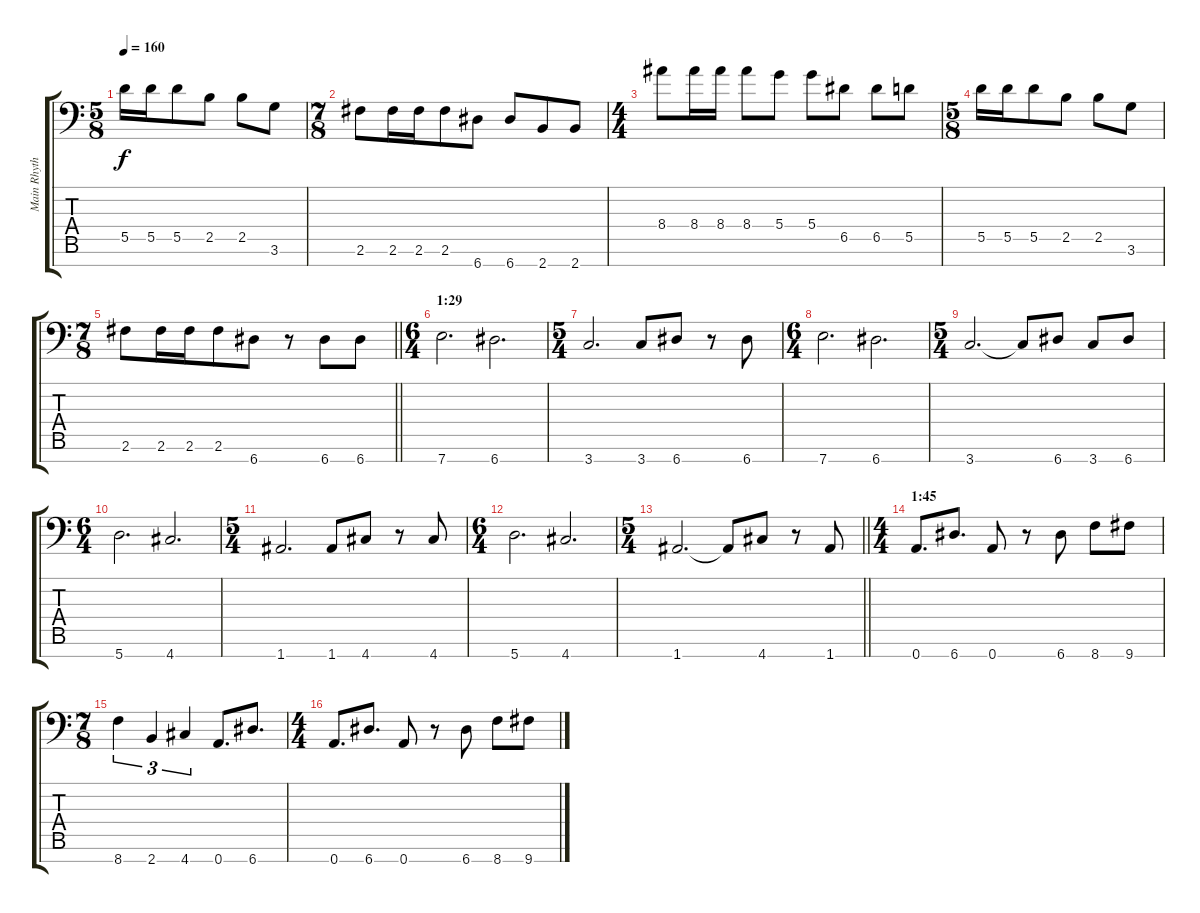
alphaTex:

\track ("Main Rhythm Guitar R" "Main Rhyth") {instrument distortionguitar}
\staff {score tabs}
\tuning (E4 B3 G3 D3 A2 E2 A1) {hide}
\ts (5 8)
\tempo 160
\clef f4
\ks c
5.5.16{dy f} 5.5.16 5.5.8 2.5.8 2.5.8 3.6.8 |
\ts (7 8)
2.6.8 2.6.16 2.6.16 2.6.8 6.7.8 6.7.8 2.7.8 2.7.8 |
\ts (4 4)
8.4.8 8.4.16 8.4.16 8.4.8 5.4.8 5.4.8 6.5.8 6.5.8 5.5.8 |
\ts (5 8)
5.5.16 5.5.16 5.5.8 2.5.8 2.5.8 3.6.8 |
\ts (7 8)
\barLineRight lightlight
2.6.8 2.6.16 2.6.16 2.6.8 6.7.8 r.8 6.7.8 6.7.8 |
\ts (6 4)
\section ("" "1:29")
7.7.2{d} 6.7.2{d} |
\ts (5 4)
3.7.2{d} 3.7.8 6.7.8 r.8 6.7.8 |
\ts (6 4)
7.7.2{d} 6.7.2{d} |
\ts (5 4)
3.7.2{d} 3.7{t}.8 6.7.8 3.7.8 6.7.8 |
\ts (6 4)
5.7.2{d} 4.7.2{d} |
\ts (5 4)
1.7.2{d} 1.7.8 4.7.8 r.8 4.7.8 |
\ts (6 4)
5.7.2{d} 4.7.2{d} |
\ts (5 4)
\barLineRight lightlight
1.7.2{d} 1.7{t}.8 4.7.8 r.8 1.7.8 |
\ts (4 4)
\section ("" "1:45")
0.7.8{d} 6.7.8{d} 0.7.8 r.8 6.7.8 8.7.8 9.7.8 |
\ts (7 8)
8.7.4{tu (3 2)} 2.7.4{tu (3 2)} 4.7.4{tu (3 2)} 0.7.8{d} 6.7.8{d} |
\ts (4 4)
0.7.8{d} 6.7.8{d} 0.7.8 r.8 6.7.8 8.7.8 9.7.8
